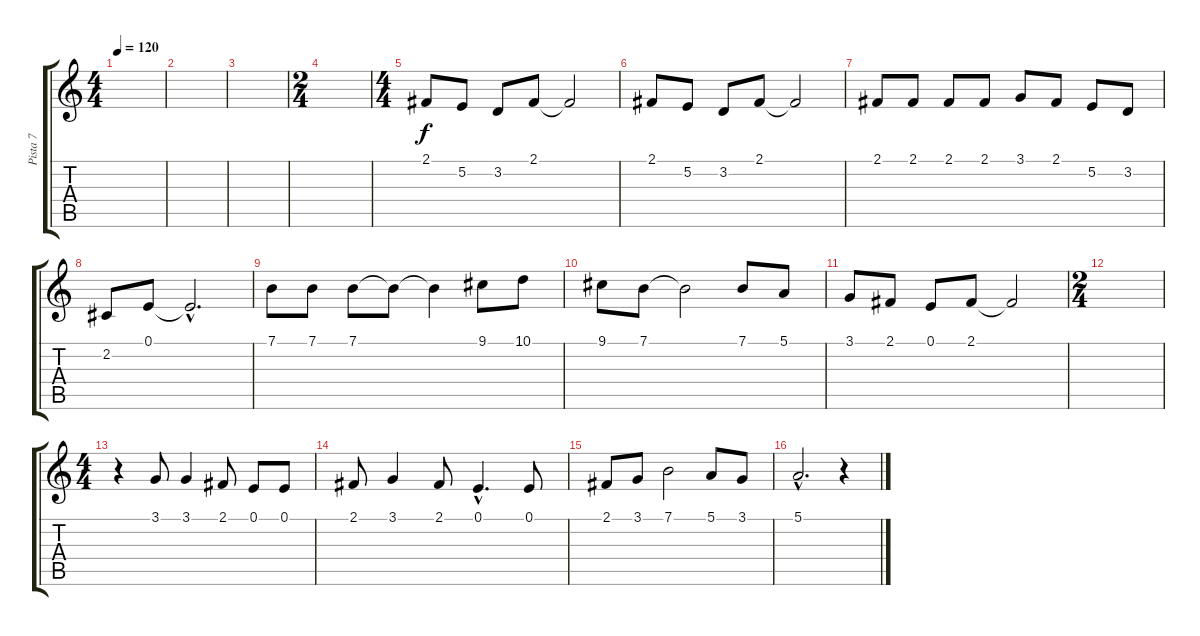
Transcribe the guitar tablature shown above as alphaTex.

\track ("Pista 7" "Pista 7") {instrument violin}
\staff {score tabs}
\tuning (E4 B3 G3 D3 A2 E2) {hide}
\ts (4 4)
\tempo 120
\clef g2
\ks c
|
|
|
\ts (2 4)
|
\ts (4 4)
2.1.8 5.2.8 3.2.8 2.1.8 2.1{t}.2 |
2.1.8 5.2.8 3.2.8 2.1.8 2.1{t}.2 |
2.1.8 2.1.8 2.1.8 2.1.8 3.1.8 2.1.8 5.2.8 3.2.8 |
2.2.8 0.1.8 0.1{hac t}.2{d} |
7.1.8 7.1.8 7.1.8 7.1{t}.8 7.1{t}.4 9.1.8 10.1.8 |
9.1.8 7.1.8 7.1{t}.2 7.1.8 5.1.8 |
3.1.8 2.1.8 0.1.8 2.1.8 2.1{t}.2 |
\ts (2 4)
|
\ts (4 4)
r.4 3.1.8 3.1.4 2.1.8 0.1.8 0.1.8 |
2.1.8 3.1.4 2.1.8 0.1{hac}.4{d} 0.1.8 |
2.1.8 3.1.8 7.1.2 5.1.8 3.1.8 |
5.1{hac}.2{d} r.4
